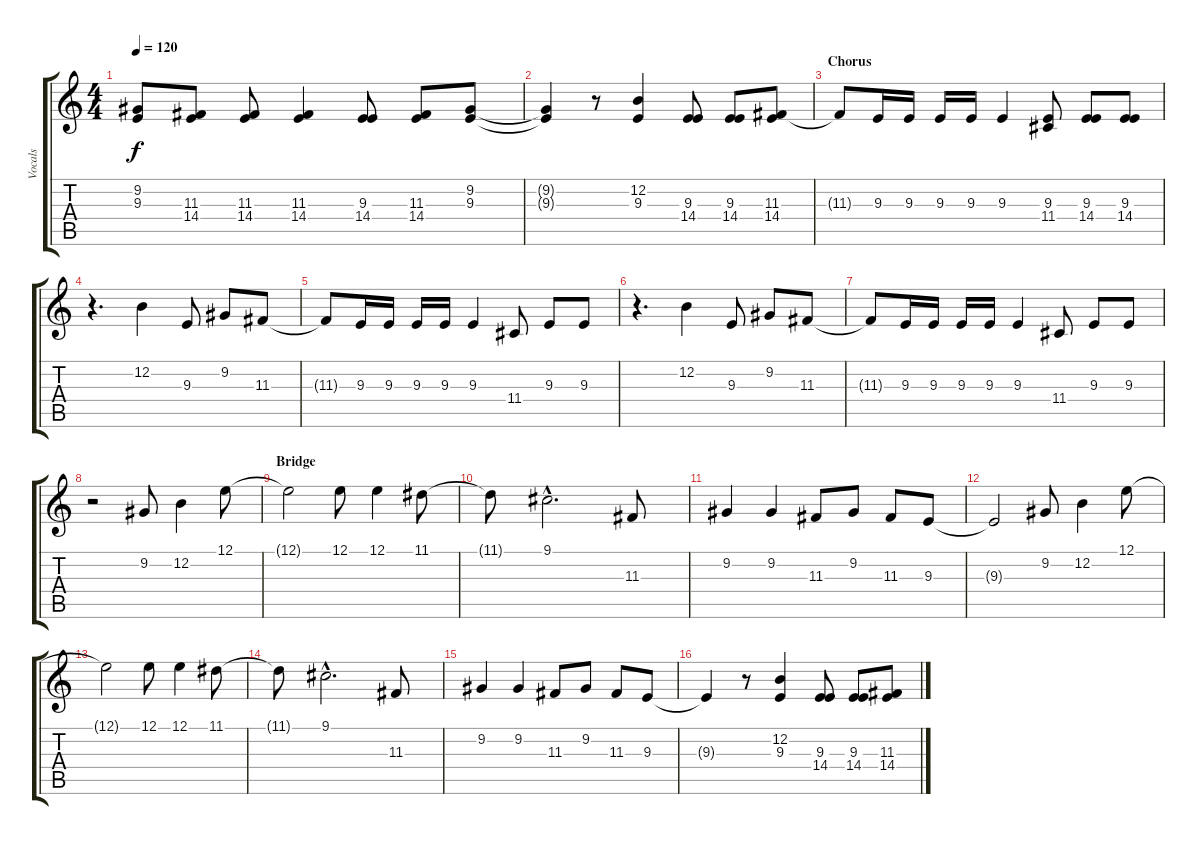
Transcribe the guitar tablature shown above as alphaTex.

\track ("Vocals" "Vocals") {instrument electricpiano2}
\staff {score tabs}
\tuning (E4 B3 G3 D3 A2 E2) {hide}
\ts (4 4)
\tempo 120
\clef g2
\ks c
(9.2{t} 9.3{t}).8{dy f} (11.3 14.4).8 (11.3 14.4).8 (11.3 14.4).4 (9.3 14.4).8 (11.3 14.4).8 (9.2 9.3).8 |
(9.2{t} 9.3{t}).4 r.8 (12.2 9.3).4 (9.3 14.4).8 (9.3 14.4).8 (11.3 14.4).8 |
\section ("" "Chorus")
11.3{t}.8 9.3.16 9.3.16 9.3.16 9.3.16 9.3.4 (9.3 11.4).8 (9.3 14.4).8 (9.3 14.4).8 |
r.4{d} 12.2.4 9.3.8 9.2.8 11.3.8 |
11.3{t}.8 9.3.16 9.3.16 9.3.16 9.3.16 9.3.4 11.4.8 9.3.8 9.3.8 |
r.4{d} 12.2.4 9.3.8 9.2.8 11.3.8 |
11.3{t}.8 9.3.16 9.3.16 9.3.16 9.3.16 9.3.4 11.4.8 9.3.8 9.3.8 |
r.2 9.2.8 12.2.4 12.1.8 |
\section ("" "Bridge")
12.1{t}.2 12.1.8 12.1.4 11.1.8 |
11.1{t}.8 9.1{hac}.2{d} 11.3.8 |
9.2.4 9.2.4 11.3.8 9.2.8 11.3.8 9.3.8 |
9.3{t}.2 9.2.8 12.2.4 12.1.8 |
12.1{t}.2 12.1.8 12.1.4 11.1.8 |
11.1{t}.8 9.1{hac}.2{d} 11.3.8 |
9.2.4 9.2.4 11.3.8 9.2.8 11.3.8 9.3.8 |
9.3{t}.4 r.8 (12.2 9.3).4 (9.3 14.4).8 (9.3 14.4).8 (11.3 14.4).8
